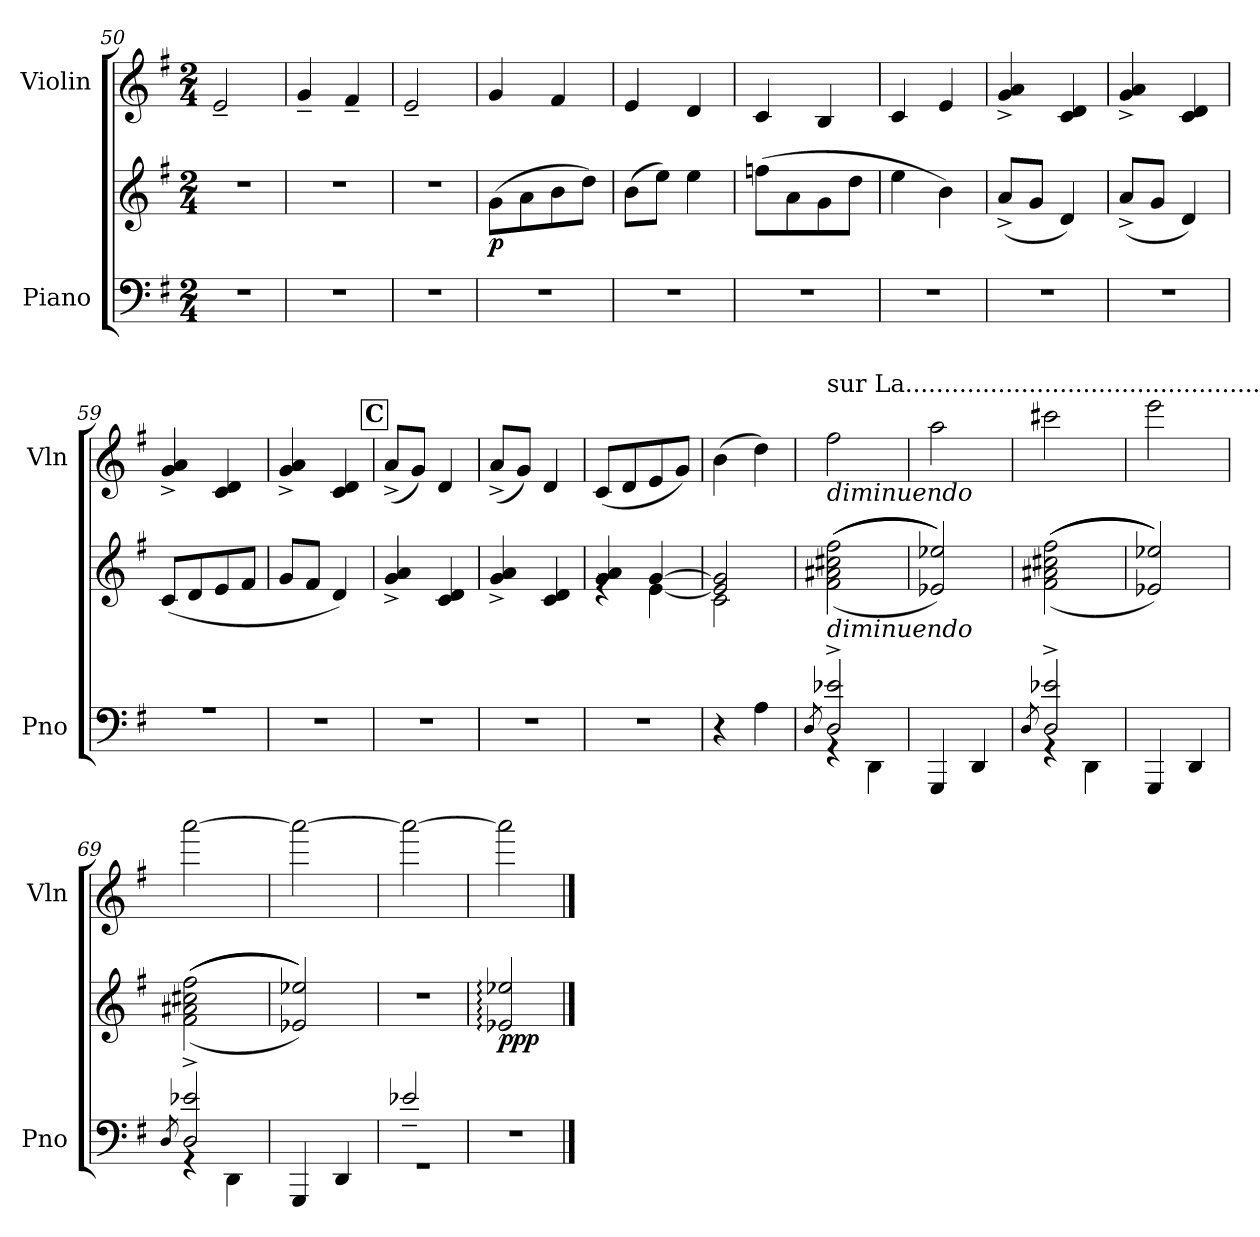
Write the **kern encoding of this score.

**kern	**kern	**dynam	**kern
*part2	*part2	*part2	*part1
*staff3	*staff2	*staff2/3	*staff1
*I"Piano	*	*	*I"Violin
*I'Pno	*	*	*I'Vln
*clefF4	*clefG2	*	*clefG2
*k[f#]	*k[f#]	*	*k[f#]
*M2/4	*M2/4	*	*M2/4
=50	=50	=50	=50
2r	2r	.	2e~/
=51	=51	=51	=51
2r	2r	.	4g~/
.	.	.	4f#~/
=52	=52	=52	=52
2r	2r	.	2e~/
!!LO:LB:g=z
=53	=53	=53	=53
*^	*	*	*
!	!	!	!LO:DY:b	!
2r	8CC/yy	(>8g\L	p	4g/
.	8ryy	8a\	.	.
.	4ryy	8b\	.	4f#/
.	.	8dd\J)	.	.
*v	*v	*	*	*
=54	=54	=54	=54
2r	(>8b\L	.	4e/
.	8ee\J)	.	.
.	4ee\	.	4d/
=55	=55	=55	=55
2r	(>8ffn\L	.	4c/
.	8a\	.	.
.	8g\	.	4B/
.	8dd\J	.	.
=56	=56	=56	=56
2r	4ee\	.	4c/
.	4b\)	.	4e/
=57	=57	=57	=57
2r	(<8a^/L	.	4g/^ 4a/^
.	8g/J	.	.
.	4d/)	.	4c/ 4d/
=58	=58	=58	=58
2r	(<8a^/L	.	4g/^ 4a/^
.	8g/J	.	.
.	4d/)	.	4c/ 4d/
!!LO:LB:g=z
=59	=59	=59	=59
*^	*	*	*
2r	2ryy	(<8c/L	.	4g/^ 4a/^
.	.	8d/	.	.
.	.	8e/	.	4c/ 4d/
.	.	8f#/J	.	.
*v	*v	*	*	*
=60	=60	=60	=60
2r	8g/L	.	4g/^ 4a/^
.	8f#/J	.	.
.	4d/)	.	4c/ 4d/
!!LO:REH:place=s1:b:B:fs=14:t=C
=61	=61	=61	=61
2r	4g/^ 4a/^	.	(<8a^/L
.	.	.	8g/J)
.	4c/ 4d/	.	4d/
=62	=62	=62	=62
2r	4g/^ 4a/^	.	(<8a^/L
.	.	.	8g/J)
.	4c/ 4d/	.	4d/
=63	=63	=63	=63
*	*^	*	*
2r	4g/ 4a/	4re	.	(<8c/L
.	.	.	.	8d/
.	[4g/	[4e\	.	8e/
.	.	.	.	8g/J)
=64	=64	=64	=64	=64
4r	2e/] 2g/]	2c\	.	(>4b\
4A\	.	.	.	4dd\)
*	*v	*v	*	*
!!LO:LB:g=z
=65	=65	=65	=65
8qD/	.	.	.
*^	*	*	*
!	!	!	!	!LO:TX:a:t=sur La............................................................................................................................................................................................
!	!	!	!	!LO:TX:b:i:t=diminuendo
!	!	!LO:TX:b:i:t=diminuendo	!	!
2D/^ 2e-X/^	4rGG	(>(>(<(<2f#\ 2a#X\ 2cc#X\ 2ff#\	.	2ff#\
.	4DD\	.	.	.
*v	*v	*	*	*
=66	=66	=66	=66
4GGG/	2e-X/ 2ee-X/))))	.	2aa\
4DD/	.	.	.
=67	=67	=67	=67
8qD/	.	.	.
*^	*	*	*
2D/^ 2e-X/^	4rGG	(>(>(<(<2f#\ 2a#X\ 2cc#X\ 2ff#\	.	2ccc#X\
.	4DD\	.	.	.
*v	*v	*	*	*
=68	=68	=68	=68
4GGG/	2e-X/ 2ee-X/))))	.	2eee\
4DD/	.	.	.
=69	=69	=69	=69
8qD/	.	.	.
*^	*	*	*
2D/^ 2e-X/^	4rGG	(>(>(<(<2f#\ 2a#X\ 2cc#X\ 2ff#\	.	[2aaa\
.	4DD\	.	.	.
*v	*v	*	*	*
=70	=70	=70	=70
4GGG/	(<(>2e-X/ 2ee-X/))))	.	2aaa\_
4DD/	.	.	.
=71	=71	=71	=71
*^	*	*	*
2rGG	2e-X~/	2r))	.	2aaa\_
=72	=72	=72	=72	=72
!	!	!	!LO:DY:b	!
*v	*v	*	*	*
2r	2e-X/: 2ee-X/:	ppp	2aaa\]
==	==	==	==
*-	*-	*-	*-
